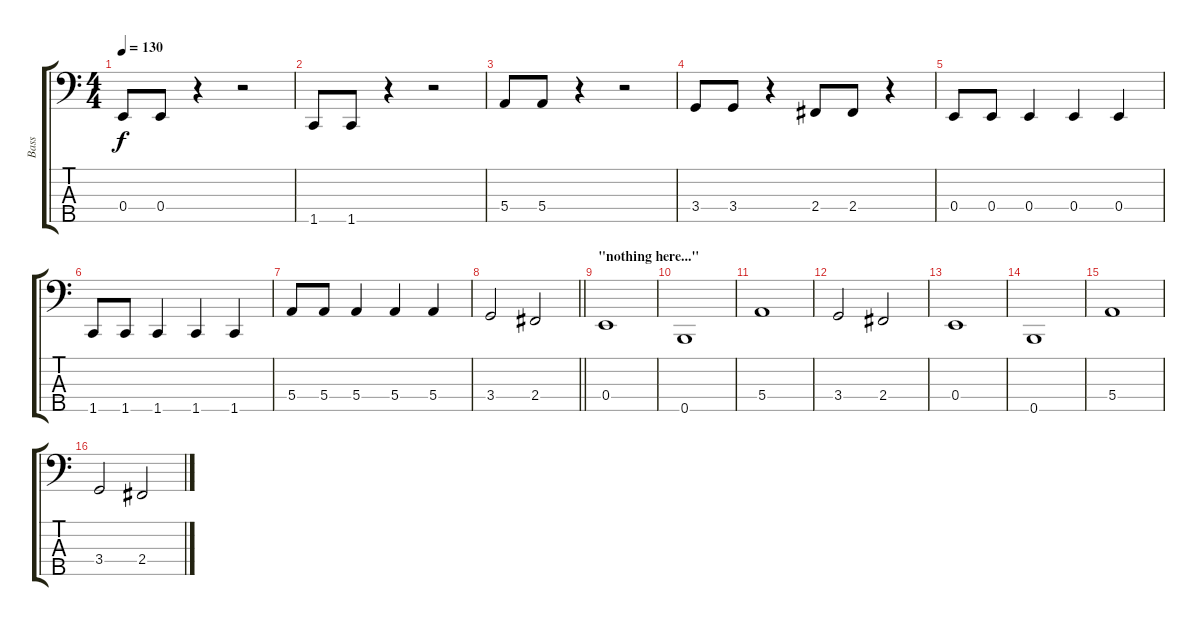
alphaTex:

\track ("Bass" "Bass") {instrument electricbassfinger}
\staff {score tabs}
\tuning (G2 D2 A1 E1 B0) {hide}
\ts (4 4)
\section ("" "")
\tempo 130
\clef f4
\ks c
0.4.8{dy f} 0.4.8 r.4 r.2 |
1.5.8 1.5.8 r.4 r.2 |
5.4.8 5.4.8 r.4 r.2 |
3.4.8 3.4.8 r.4 2.4.8 2.4.8 r.4 |
0.4.8 0.4.8 0.4.4 0.4.4 0.4.4 |
1.5.8 1.5.8 1.5.4 1.5.4 1.5.4 |
5.4.8 5.4.8 5.4.4 5.4.4 5.4.4 |
\barLineRight lightlight
3.4.2 2.4.2 |
\section ("" "\"nothing here...\"")
0.4.1 |
0.5.1 |
5.4.1 |
3.4.2 2.4.2 |
0.4.1 |
0.5.1 |
5.4.1 |
3.4.2 2.4.2
